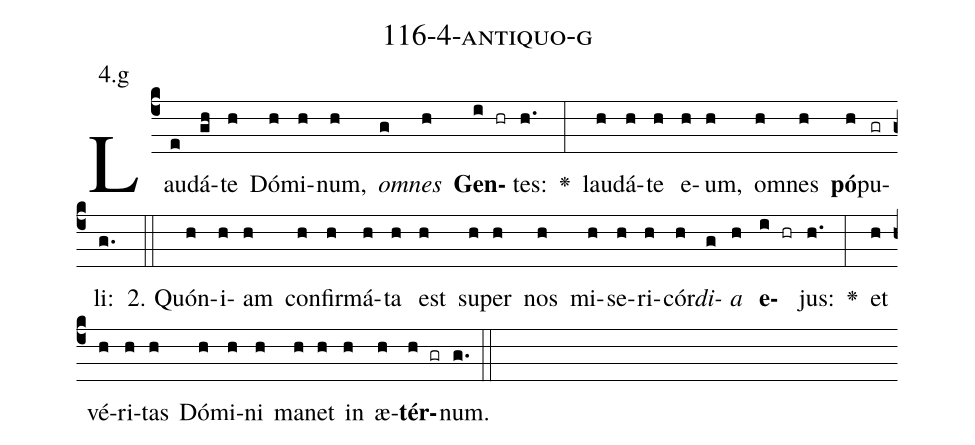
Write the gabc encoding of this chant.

name: 116-4-antiquo-g;
annotation: 4.g;
%%
(c4)Lau(e)dá(gh)te(h) Dó(h)mi(h)num,(h) <i>om</i>(g)<i>nes</i>(h) <b>Gen</b>(i hr)tes:(h.) <v>\greheightstar</v>(:) lau(h)dá(h)te(h) e(h)um,(h) om(h)nes(h) <b>pó</b>(h)pu(gr)li:(g.) (::)
2. Quón(h)i(h)am(h) con(h)fir(h)má(h)ta(h) est(h) su(h)per(h) nos(h) mi(h)se(h)ri(h)cór(h)<i>di</i>(g)<i>a</i>(h) <b>e</b>(i hr)jus:(h.) <v>\greheightstar</v>(:) et(h) vé(h)ri(h)tas(h) Dó(h)mi(h)ni(h) ma(h)net(h) in(h) æ(h)<b>tér</b>(h gr)num.(g.) (::)
